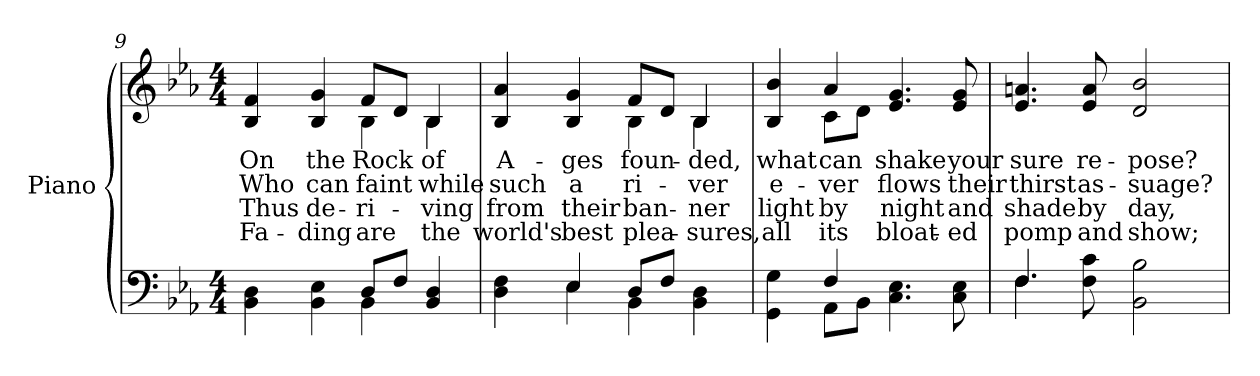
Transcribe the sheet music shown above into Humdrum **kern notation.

**kern	**kern	**text	**text	**text	**text
*part2	*part1	*part1	*part1	*part1	*part1
*staff2	*staff1	*staff1	*staff1	*staff1	*staff1
*I"Piano	*I"Piano	*	*	*	*
*I'Pno.	*I'Pno.	*	*	*	*
!!LO:LB:g=z
*clefF4	*clefG2	*	*	*	*
*k[b-e-a-]	*k[b-e-a-]	*	*	*	*
*E-:	*E-:	*	*	*	*
*M4/4	*M4/4	*	*	*	*
=9	=9	=9	=9	=9	=9
*^	*	*	*	*	*
!	!	!	!LO:LY:b:color=#000000	!LO:LY:b:color=#000000	!LO:LY:b:color=#000000	!LO:LY:b:color=#000000
*	*	*^	*	*	*	*
4BB-i\ 4Di	2ryy	4B-i/ 4fi	2ryy	On	Who	Thus	Fa-
!	!	!	!	!LO:LY:b:color=#000000	!LO:LY:b:color=#000000	!LO:LY:b:color=#000000	!LO:LY:b:color=#000000
4BB-i\ 4E-i	.	4B-i/ 4gi	.	the	can	-de-	-ding
!	!	!	!	!LO:LY:b:color=#000000	!LO:LY:b:color=#000000	!LO:LY:b:color=#000000	!LO:LY:b:color=#000000
8Di/L	4BB-i\	8fi/L	4B-i\	Rock	faint	ri-	-are
8Fi/J	.	8di/J	.	.	.	.	.
!	!	!	!	!LO:LY:b:color=#000000	!LO:LY:b:color=#000000	!LO:LY:b:color=#000000	!LO:LY:b:color=#000000
4BB-i/ 4Di	4ryy	4B-i/	4B-i\	of	while	ving	the
=10	=10	=10	=10	=10	=10	=10	=10
!	!	!	!	!LO:LY:b:color=#000000	!LO:LY:b:color=#000000	!LO:LY:b:color=#000000	!LO:LY:b:color=#000000
4Di\ 4Fi	4ryy	4B-i/ 4a-i	2ryy	A-	such	from	world's
!	!	!	!	!LO:LY:b:color=#000000	!LO:LY:b:color=#000000	!LO:LY:b:color=#000000	!LO:LY:b:color=#000000
4E-i/	4E-i\	4B-i/ 4gi	.	-ges	a	their	best
!	!	!	!	!LO:LY:b:color=#000000	!LO:LY:b:color=#000000	!LO:LY:b:color=#000000	!LO:LY:b:color=#000000
8Di/L	4BB-i\	8fi/L	4B-i\	foun-	ri-	ban-	-plea-
8Fi/J	.	8di/J	.	.	.	.	.
!	!	!	!	!LO:LY:b:color=#000000	!LO:LY:b:color=#000000	!LO:LY:b:color=#000000	!LO:LY:b:color=#000000
4BB-i\ 4Di	4ryy	4B-i/	4B-i\	-ded,	-ver	-ner	sures,
=11	=11	=11	=11	=11	=11	=11	=11
!	!	!	!	!LO:LY:b:color=#000000	!LO:LY:b:color=#000000	!LO:LY:b:color=#000000	!LO:LY:b:color=#000000
4GGi\ 4Gi	4ryy	4B-i/ 4b-i	4ryy	what	e-	light	all
!	!	!	!	!LO:LY:b:color=#000000	!LO:LY:b:color=#000000	!LO:LY:b:color=#000000	!LO:LY:b:color=#000000
4Fi/	8AA-i\L	4a-i/	8ci\L	can	-ver	by	its
.	8BB-i\J	.	8di\J	.	.	.	.
!	!	!	!	!LO:LY:b:color=#000000	!LO:LY:b:color=#000000	!LO:LY:b:color=#000000	!LO:LY:b:color=#000000
4.Ci\ 4.E-i	2ryy	4.e-i/ 4.gi	2ryy	shake	flows	night	bloat-
!	!	!	!	!LO:LY:b:color=#000000	!LO:LY:b:color=#000000	!LO:LY:b:color=#000000	!LO:LY:b:color=#000000
8Ci\ 8E-i	.	8e-i/ 8gi	.	your	their	-and	ed
*	*	*v	*v	*	*	*	*
=12	=12	=12	=12	=12	=12	=12
!	!	!	!LO:LY:b:color=#000000	!LO:LY:b:color=#000000	!LO:LY:b:color=#000000	!LO:LY:b:color=#000000
4.Fi/	4.Fi\	4.e-i/ 4.ani	sure	thirst	shade	pomp
!	!	!	!LO:LY:b:color=#000000	!LO:LY:b:color=#000000	!LO:LY:b:color=#000000	!LO:LY:b:color=#000000
8Fi\ 8ci	2ryy	8e-i/ 8ai	re-	as-	by	and
!	!	!	!LO:LY:b:color=#000000	!LO:LY:b:color=#000000	!LO:LY:b:color=#000000	!LO:LY:b:color=#000000
2BB-i\ 2B-i	.	2di/ 2b-i	-pose?	-suage?	day,	show;
.	8ryy	.	.	.	.	.
*v	*v	*	*	*	*	*
=	=	=	=	=	=
*-	*-	*-	*-	*-	*-
